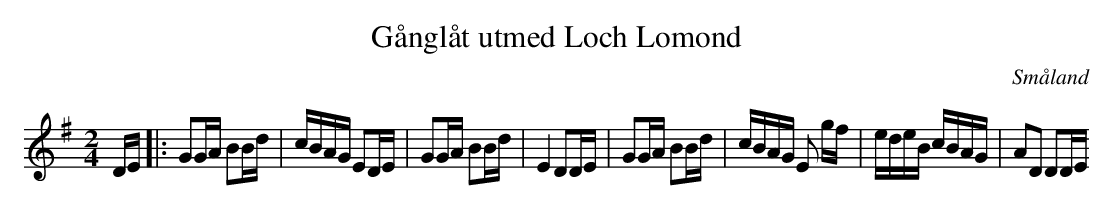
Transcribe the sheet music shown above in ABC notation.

X:1
T:Gånglåt utmed Loch Lomond
O:Småland
M:2/4
L:1/8
K:G
D/2E/2|:GG/2A/2 BB/2d/2 | c/2B/2A/2G/2 ED/2E/2 | GG/2A/2 BB/2d/2 | E2 DD/2E/2 | GG/2A/2 BB/2d/2 | c/2B/2A/2G/2 E g/2f/2 | e/2d/2e/2B/2 c/2B/2A/2G/2 | AD DD/2E/2
